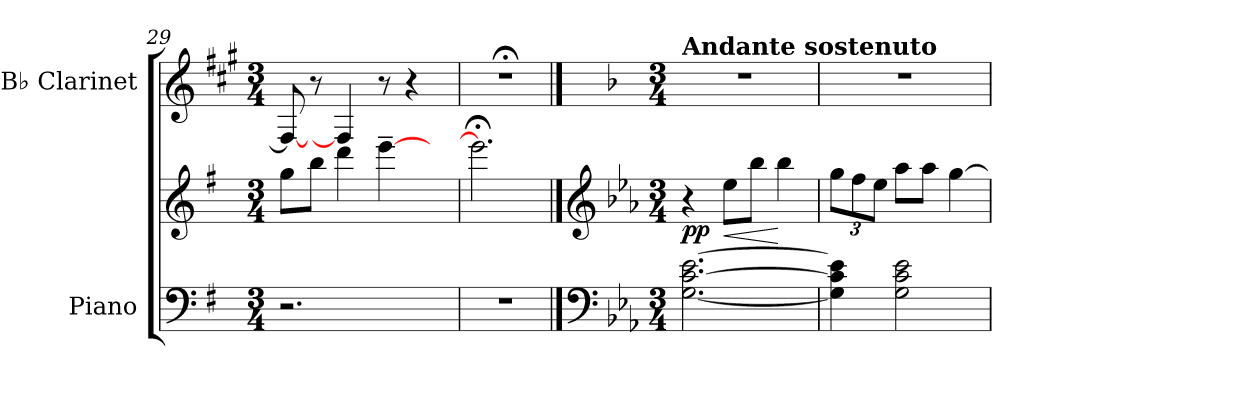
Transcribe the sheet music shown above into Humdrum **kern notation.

**kern	**kern	**dynam	**kern
*part2	*part2	*part2	*part1
*staff3	*staff2	*staff2/3	*staff1
*I"Piano	*	*	*I"B♭ Clarinet
*I'Pno.	*	*	*I'B♭ Cl.
!!LO:LB:g=z
*clefF4	*clefG2	*	*clefG2
*	*	*	*ITrd1c2
*k[f#]	*k[f#]	*	*k[f#]
*M3/4	*M3/4	*	*M3/4
=29	=29	=29	=29
2.r	8gg\L	.	8E/_
.	8bb\J	.	8r
.	4ddd\	.	4E/]
.	[4eee~\	.	8r
.	.	.	4r
8ryy	8ryy	.	.
=30	=30	=30	=30
2.r	2.eee;<\]	.	2.r;<
!!LO:PB:g=z
==1	==1	==1	==1
*clefF4	*clefG2	*	*
*k[b-e-a-]	*k[b-e-a-]	*	*k[b-e-a-]
*M3/4	*M3/4	*	*M3/4
*	*	*	*MM80
!	!	!	!LO:TX:B:t=Andante sostenuto
!	!	!LO:DY:b	!
[2.G\ [2.c\ [2.e-\	4r	pp	2.r
!	!	!LO:HP:b	!
.	8ee-\L	<	.
.	8bb-\J	.	.
.	4bb-\	[	.
=2	=2	=2	=2
*	*Xbrackettup	*	*
4G\] 4c\] 4e-\]	12gg\L	.	2.r
.	12ff\	.	.
.	12ee-\J	.	.
2G\ 2c\ 2e-\	8aa-\L	.	.
.	8aa-\J	.	.
.	[4gg\	.	.
=	=	=	=
*-	*-	*-	*-
